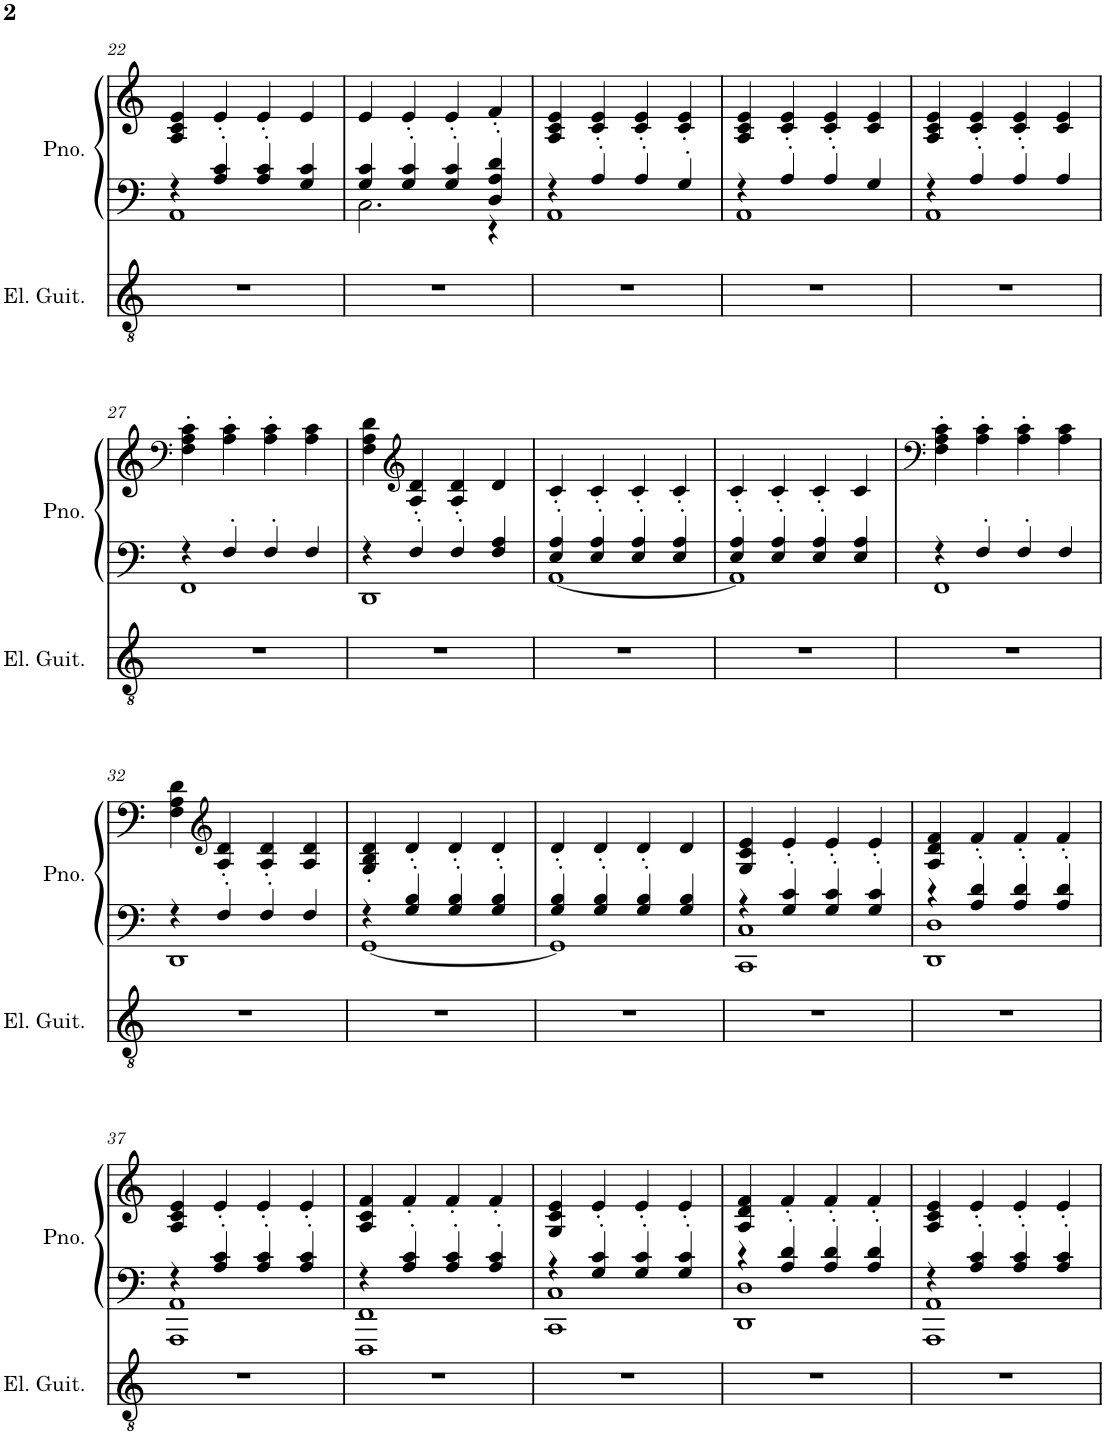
**kern	**kern	**kern	**kern	**kern
*part4	*part3	*part2	*part1	*part1
*staff5	*staff4	*staff3	*staff2	*staff1
*I"Electric Guitar	*I"Winds	*I"Fretless Electric Bass	*I"Piano, Stay	*
*I'El. Guit.	*I'Wi.	*I'Frtl. El. B.	*I'Pno.	*
!!LO:PB:g=z
*clefGv2	*clefG2	*clefF4	*clefF4	*clefG2
*	*	*Trd7c12	*	*
*k[]	*k[]	*k[]	*k[]	*k[]
*M4/4	*M4/4	*M4/4	*M4/4	*M4/4
=22	=22	=22	=22	=22
*	*	*	*^	*
1r	2r	1r	4r	1AA	4A/ 4c/ 4e/
.	.	.	4A/' 4c/'	.	4e'/
.	8r	.	4A/' 4c/'	.	4e'/
.	8e'	.	.	.	.
.	4e	.	4G/ 4c/	.	4e/
=23	=23	=23	=23	=23	=23
1r	8g'	1r	4G/ 4c/	2.C\	4e/
.	4g	.	.	.	.
.	.	.	4G/' 4c/'	.	4e'/
.	[8g	.	.	.	.
.	8.g]	.	4G/' 4c/'	.	4e'/
.	16r	.	.	.	.
.	8e/L	.	4D/' 4A/' 4d/'	4r	4f'/
.	8d'/J	.	.	.	.
=24	=24	=24	=24	=24	=24
1r	8d/L	1r	4r	1AA	4A/ 4c/ 4e/
.	8c'/J	.	.	.	.
.	4d	.	4A'/	.	4c/' 4e/'
.	2A	.	4A'/	.	4c/' 4e/'
.	.	.	4G'/	.	4c/' 4e/'
=25	=25	=25	=25	=25	=25
1r	1r	1r	4r	1AA	4A/ 4c/ 4e/
.	.	.	4A'/	.	4c/' 4e/'
.	.	.	4A'/	.	4c/' 4e/'
.	.	.	4G/	.	4c/ 4e/
=26	=26	=26	=26	=26	=26
1r	1r	1r	4r	1AA	4A/ 4c/ 4e/
.	.	.	4A'/	.	4c/' 4e/'
.	.	.	4A'/	.	4c/' 4e/'
.	.	.	4A/	.	4c/ 4e/
!!LO:LB:g=z
=27	=27	=27	=27	=27	=27
*	*	*	*	*	*clefF4
1r	4d	1r	4r	1FF	4F\' 4A\' 4c\'
.	8d/L	.	4F'/	.	4A\' 4c\'
.	8c'/J	.	.	.	.
.	4d	.	4F'/	.	4A\' 4c\'
.	8d/L	.	4F/	.	4A\ 4c\
.	8c'/J	.	.	.	.
=28	=28	=28	=28	=28	=28
1r	4d	1r	4r	1DD	4F\ 4A\ 4d\
*	*	*	*	*	*clefG2
.	8d/L	.	4F'/	.	4A/' 4d/'
.	8c'/J	.	.	.	.
.	4d	.	4F'/	.	4A/' 4d/'
.	8e/L	.	4F/ 4A/	.	4d/
.	[8c/J	.	.	.	.
=29	=29	=29	=29	=29	=29
1r	4c]	1r	4E/' 4A/'	[1AA	4c'/
.	4r	.	4E/' 4A/'	.	4c'/
.	2r	.	4E/' 4A/'	.	4c'/
.	.	.	4E/' 4A/'	.	4c'/
=30	=30	=30	=30	=30	=30
1r	2r	1r	4E/' 4A/'	1AA]	4c'/
.	.	.	4E/' 4A/'	.	4c'/
.	4A	.	4E/' 4A/'	.	4c'/
.	4c	.	4E/ 4A/	.	4c/
=31	=31	=31	=31	=31	=31
*	*	*	*	*	*clefF4
1r	4d	1r	4r	1FF	4F\' 4A\' 4c\'
.	8d/L	.	4F'/	.	4A\' 4c\'
.	8c'/J	.	.	.	.
.	4d	.	4F'/	.	4A\' 4c\'
.	8d/L	.	4F/	.	4A\ 4c\
.	8c'/J	.	.	.	.
!!LO:LB:g=z
=32	=32	=32	=32	=32	=32
1r	4d	1r	4r	1DD	4F\ 4A\ 4d\
*	*	*	*	*	*clefG2
.	8d/L	.	4F'/	.	4A/' 4d/'
.	8c'/J	.	.	.	.
.	4d	.	4F'/	.	4A/' 4d/'
.	8e/L	.	4F/	.	4A/ 4d/
.	8f/J	.	.	.	.
=33	=33	=33	=33	=33	=33
1r	2e	1r	4r	[1GG	4G/' 4B/' 4d/'
.	.	.	4G/' 4B/'	.	4d'/
.	2r	.	4G/' 4B/'	.	4d'/
.	.	.	4G/' 4B/'	.	4d'/
=34	=34	=34	=34	=34	=34
1r	1r	1r	4G/' 4B/'	1GG]	4d'/
.	.	.	4G/' 4B/'	.	4d'/
.	.	.	4G/' 4B/'	.	4d'/
.	.	.	4G/ 4B/	.	4d/
=35	=35	=35	=35	=35	=35
1r	8r	1C	4r	1CC 1C	4G/ 4c/ 4e/
.	8e'	.	.	.	.
.	8e/L	.	4G/' 4c/'	.	4e'/
.	8g'/J	.	.	.	.
.	4g	.	4G/' 4c/'	.	4e'/
.	8e/L	.	4G/' 4c/'	.	4e'/
.	8d'/J	.	.	.	.
=36	=36	=36	=36	=36	=36
1r	8d/L	1D	4r	1DD 1D	4A/ 4d/ 4f/
.	8c'/J	.	.	.	.
.	4d	.	4A/' 4d/'	.	4f'/
.	4.A	.	4A/' 4d/'	.	4f'/
.	.	.	4A/' 4d/'	.	4f'/
.	[8c	.	.	.	.
!!LO:LB:g=z
=37	=37	=37	=37	=37	=37
1r	8c/L]	1AA	4r	1AAA 1AA	4A/ 4c/ 4e/
.	8c/J	.	.	.	.
.	8A/L	.	4A/' 4c/'	.	4e'/
.	8G'/J	.	.	.	.
.	8c/L	.	4A/' 4c/'	.	4e'/
.	8d/J	.	.	.	.
.	8r	.	4A/' 4c/'	.	4e'/
.	[8d	.	.	.	.
=38	=38	=38	=38	=38	=38
1r	4d]	1FF	4r	1FFF 1FF	4A/ 4c/ 4f/
.	4r	.	4A/' 4c/'	.	4f'/
.	4r	.	4A/' 4c/'	.	4f'/
.	8r	.	4A/' 4c/'	.	4f'/
.	[8g	.	.	.	.
=39	=39	=39	=39	=39	=39
1r	8g/L]	1C	4r	1CC 1C	4G/ 4c/ 4e/
.	8e'/J	.	.	.	.
.	4g	.	4G/' 4c/'	.	4e'/
.	8e/L	.	4G/' 4c/'	.	4e'/
.	8d'/J	.	.	.	.
.	4e	.	4G/' 4c/'	.	4e'/
=40	=40	=40	=40	=40	=40
1r	8d/L	1D	4r	1DD 1D	4A/ 4d/ 4f/
.	8c'/J	.	.	.	.
.	4d	.	4A/' 4d/'	.	4f'/
*	*clefF4	*	*	*	*
.	4A	.	4A/' 4d/'	.	4f'/
.	8G\L	.	4A/' 4d/'	.	4f'/
.	8c\J	.	.	.	.
=41	=41	=41	=41	=41	=41
1r	8r	1AA	4r	1AAA 1AA	4A/ 4c/ 4e/
.	4c	.	.	.	.
.	.	.	4A/' 4c/'	.	4e'/
.	8G'	.	.	.	.
*	*clefG2	*	*	*	*
.	4c	.	4A/' 4c/'	.	4e'/
.	8d'/L	.	4A/' 4c/'	.	4e'/
.	[8d/J	.	.	.	.
*	*	*	*v	*v	*
=	=	=	=	=
*-	*-	*-	*-	*-
